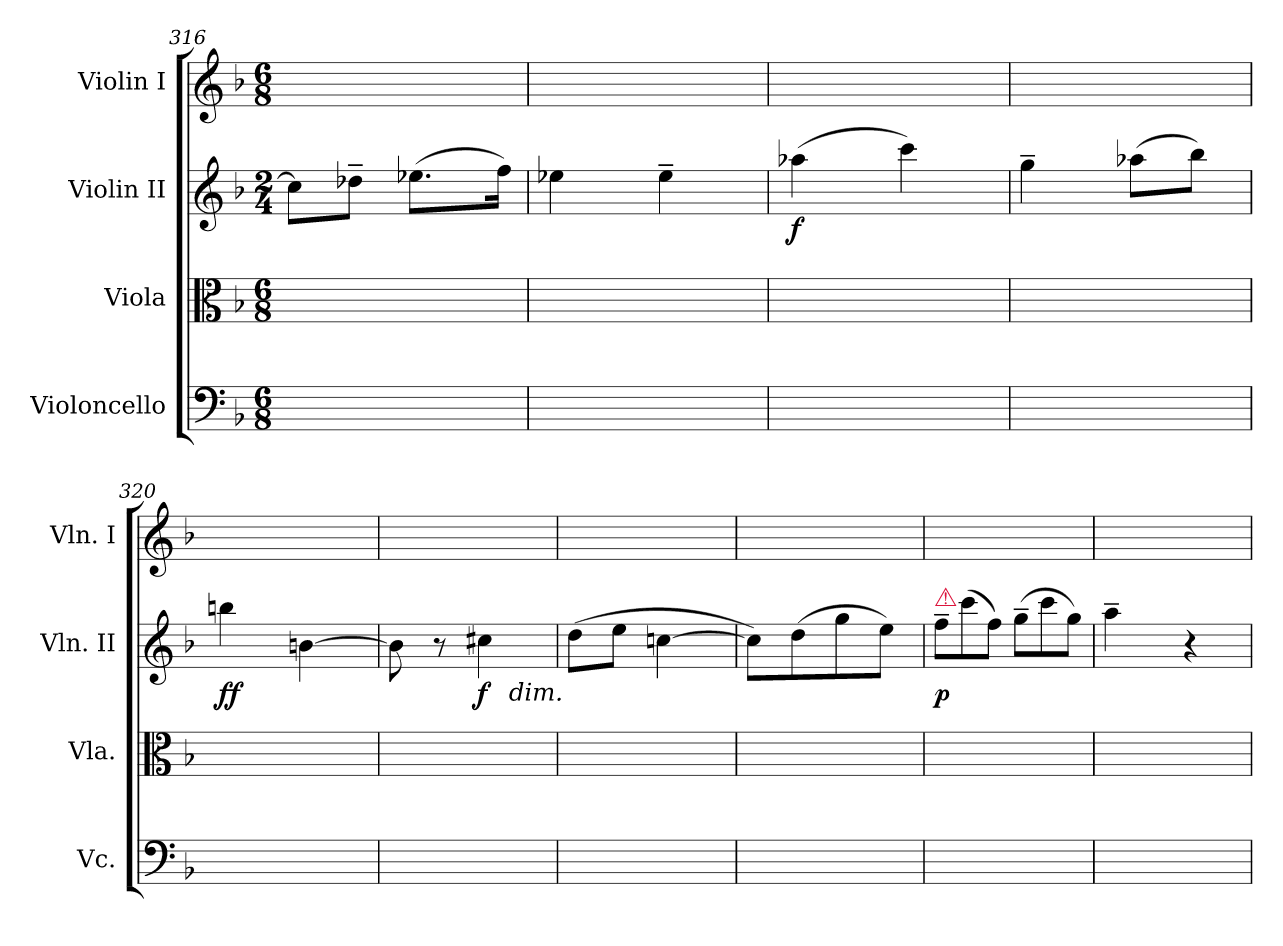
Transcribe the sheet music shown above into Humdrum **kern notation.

**kern	**kern	**kern	**dynam	**kern
*part4	*part3	*part2	*part2	*part1
*staff4	*staff3	*staff2	*staff2	*staff1
*I"Violoncello	*I"Viola	*I"Violin II	*	*I"Violin I
*I'Vc.	*I'Vla.	*I'Vln. II	*	*I'Vln. I
*clefF4	*clefC3	*clefG2	*	*clefG2
*k[b-]	*k[b-]	*k[b-]	*	*k[b-]
*F:	*F:	*F:	*	*F:
*M6/8	*M6/8	*M2/4	*	*M6/8
*	*	*Xtuplet	*	*
=316	=316	=316	=316	=316
8ryy	8ryy	16%3ccL]	.	8ryy
8ryy	8ryy	.	.	8ryy
.	.	16%3dd-X~J	.	.
8ryy	8ryy	.	.	8ryy
8ryy	8ryy	(16%3.ee-XL	.	8ryy
8ryy	8ryy	.	.	8ryy
8ryy	8ryy	.	.	8ryy
.	.	32%3ffJk)	.	.
=317	=317	=317	=317	=317
8ryy	8ryy	8%3ee-X	.	8ryy
8ryy	8ryy	.	.	8ryy
8ryy	8ryy	.	.	8ryy
8ryy	8ryy	8%3ee-~	.	8ryy
8ryy	8ryy	.	.	8ryy
8ryy	8ryy	.	.	8ryy
=318	=318	=318	=318	=318
8ryy	8ryy	(8%3aa-X	f	8ryy
8ryy	8ryy	.	.	8ryy
8ryy	8ryy	.	.	8ryy
8ryy	8ryy	8%3ccc)	.	8ryy
8ryy	8ryy	.	.	8ryy
8ryy	8ryy	.	.	8ryy
=319	=319	=319	=319	=319
8ryy	8ryy	8%3gg~	.	8ryy
8ryy	8ryy	.	.	8ryy
8ryy	8ryy	.	.	8ryy
*	*	*	*	*8va
8ryy	8ryy	(16%3aa-XL	.	8ryy
8ryy	8ryy	.	.	8ryy
.	.	16%3bb-J)	.	.
8ryy	8ryy	.	.	8ryy
=320	=320	=320	=320	=320
8ryy	8ryy	8%3bbn	ff	8ryy
8ryy	8ryy	.	.	8ryy
8ryy	8ryy	.	.	8ryy
8ryy	8ryy	[8%3bn	.	8ryy
*	*	*	*	*X8va
8ryy	8ryy	.	.	4ryy
8ryy	8ryy	.	.	.
=321	=321	=321	=321	=321
8ryy	8ryy	16%3b]	.	4%3ryy
8ryy	8ryy	.	.	.
.	.	16%3r	.	.
8ryy	8ryy	.	.	.
!	!	!	!LO:DY:t=%s dim.	!
8ryy	8ryy	8%3cc#X	f	.
8ryy	8ryy	.	.	.
8ryy	8ryy	.	.	.
=322	=322	=322	=322	=322
8ryy	8ryy	(16%3ddL	.	4%3ryy
8ryy	8ryy	.	.	.
.	.	16%3eeJ	.	.
8ryy	8ryy	.	.	.
8ryy	8ryy	[8%3ccn	.	.
8ryy	8ryy	.	.	.
8ryy	8ryy	.	.	.
=323	=323	=323	=323	=323
8ryy	8ryy	16%3ccL])	.	8ryy
8ryy	8ryy	.	.	8ryy
.	.	(16%3dd	.	.
8ryy	8ryy	.	.	8ryy
8ryy	8ryy	16%3gg	.	8ryy
4ryy	4ryy	.	.	8ryy
.	.	16%3eeJ)	.	.
.	.	.	.	8ryy
=324	=324	=324	=324	=324
!	!	!LO:TX:a:color=crimson:t=⚠	!	!
8ryy	8ryy	8ff~L	p	8ryy
8ryy	8ryy	(8ccc	.	8ryy
8ryy	8ryy	8ffJ)	.	8ryy
8ryy	8ryy	(8gg~L	.	8ryy
8ryy	8ryy	8ccc	.	8ryy
8ryy	8ryy	8ggJ)	.	8ryy
=325	=325	=325	=325	=325
4.ryy	8ryy	8%3aa~	.	8ryy
.	8ryy	.	.	8ryy
.	8ryy	.	.	8ryy
4.ryy	8ryy	8%3r	.	8ryy
.	4ryy	.	.	4ryy
=	=	=	=	=
*-	*-	*-	*-	*-
